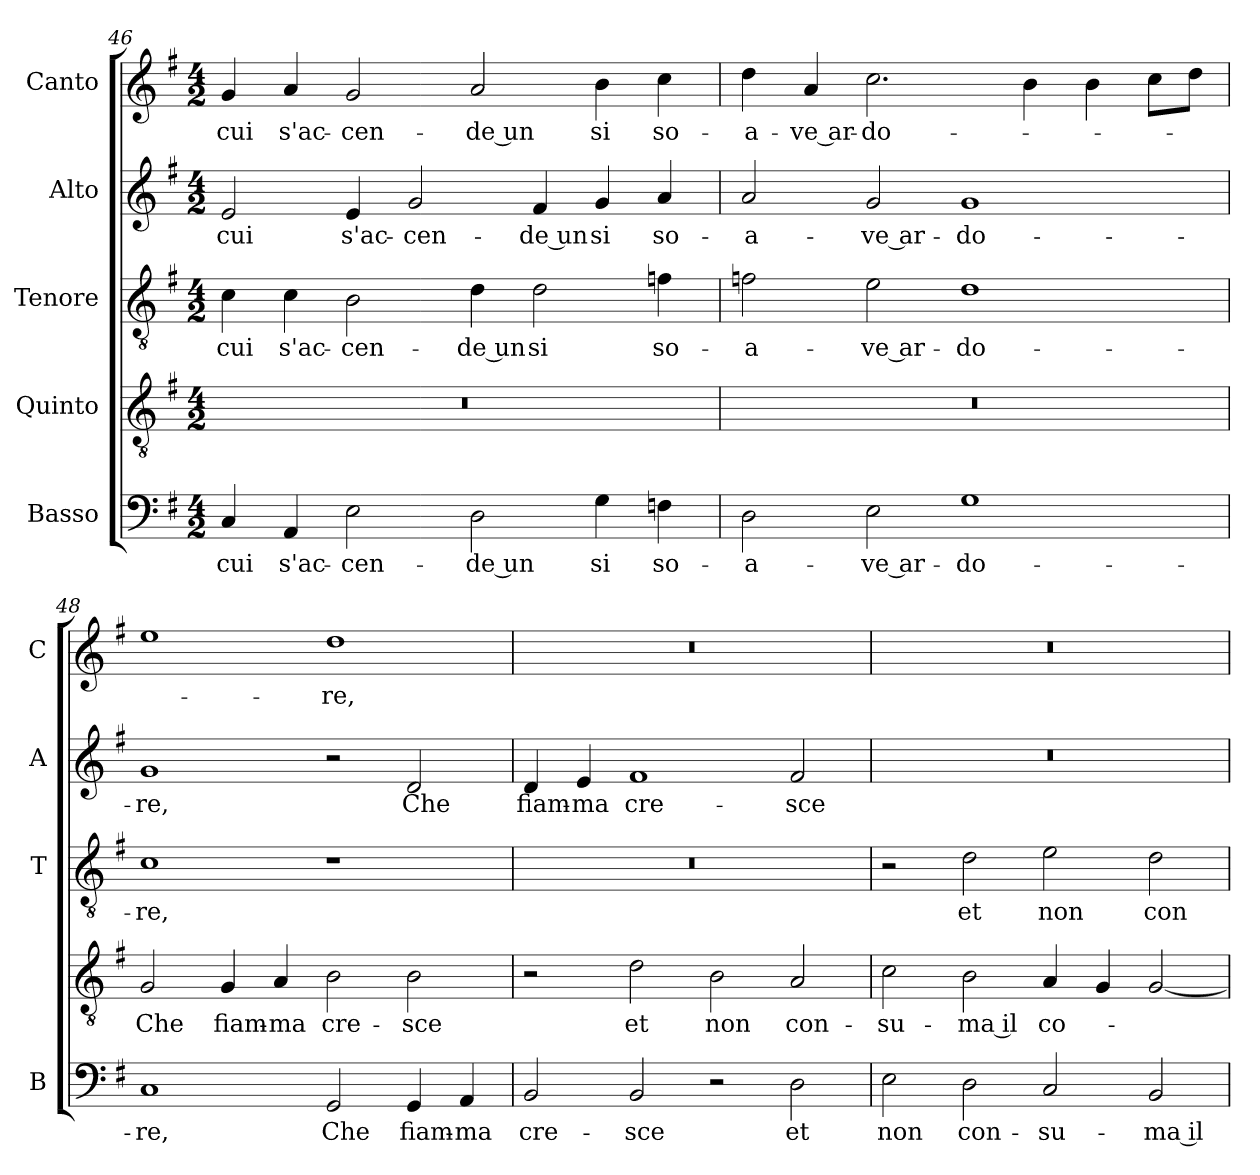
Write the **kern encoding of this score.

**kern	**text	**kern	**text	**kern	**text	**kern	**text	**kern	**text
*part5	*part5	*part4	*part4	*part3	*part3	*part2	*part2	*part1	*part1
*staff5	*staff5	*staff4	*staff4	*staff3	*staff3	*staff2	*staff2	*staff1	*staff1
*I"Basso	*	*I"Quinto	*	*I"Tenore	*	*I"Alto	*	*I"Canto	*
*I'B	*	*	*	*I'T	*	*I'A	*	*I'C	*
!!LO:PB:g=z
*clefF4	*	*clefGv2	*	*clefGv2	*	*clefG2	*	*clefG2	*
*k[f#]	*	*k[f#]	*	*k[f#]	*	*k[f#]	*	*k[f#]	*
*G:	*	*G:	*	*G:	*	*G:	*	*G:	*
*M4/2	*	*M4/2	*	*M4/2	*	*M4/2	*	*M4/2	*
=46	=46	=46	=46	=46	=46	=46	=46	=46	=46
!	!LO:LY:b	!	!	!	!	!	!	!	!
!	!	!	!	!	!LO:LY:b	!	!	!	!
!	!	!	!	!	!	!	!LO:LY:b	!	!
!	!	!	!	!	!	!	!	!	!LO:LY:b
4C/	cui	0r	.	4c\	cui	2e/	cui	4g/	cui
!	!LO:LY:b	!	!	!	!	!	!	!	!
!	!	!	!	!	!LO:LY:b	!	!	!	!
!	!	!	!	!	!	!	!	!	!LO:LY:b
4AA/	s'ac-	.	.	4c\	s'ac-	.	.	4a/	s'ac-
!	!LO:LY:b	!	!	!	!	!	!	!	!
!	!	!	!	!	!LO:LY:b	!	!	!	!
!	!	!	!	!	!	!	!LO:LY:b	!	!
!	!	!	!	!	!	!	!	!	!LO:LY:b
2E\	-cen-	.	.	2B\	-cen-	4e/	s'ac-	2g/	-cen-
!	!	!	!	!	!	!	!LO:LY:b	!	!
.	.	.	.	.	.	2g/	-cen-	.	.
!	!LO:LY:b	!	!	!	!	!	!	!	!
!	!	!	!	!	!LO:LY:b	!	!	!	!
!	!	!	!	!	!	!	!	!	!LO:LY:b
2D\	-de un	.	.	4d\	-de un	.	.	2a/	-de un
!	!	!	!	!	!LO:LY:b	!	!	!	!
!	!	!	!	!	!	!	!LO:LY:b	!	!
.	.	.	.	2d\	si	4f#/	-de un	.	.
!	!LO:LY:b	!	!	!	!	!	!	!	!
!	!	!	!	!	!	!	!LO:LY:b	!	!
!	!	!	!	!	!	!	!	!	!LO:LY:b
4G\	si	.	.	.	.	4g/	si	4b\	si
!	!LO:LY:b	!	!	!	!	!	!	!	!
!	!	!	!	!	!LO:LY:b	!	!	!	!
!	!	!	!	!	!	!	!LO:LY:b	!	!
!	!	!	!	!	!	!	!	!	!LO:LY:b
4Fn\	so-	.	.	4fn\	so-	4a/	so-	4cc\	so-
=47	=47	=47	=47	=47	=47	=47	=47	=47	=47
!	!LO:LY:b	!	!	!	!	!	!	!	!
!	!	!	!	!	!LO:LY:b	!	!	!	!
!	!	!	!	!	!	!	!LO:LY:b	!	!
!	!	!	!	!	!	!	!	!	!LO:LY:b
2D\	-a-	0r	.	2fn\	-a-	2a/	-a-	4dd\	-a-
!	!	!	!	!	!	!	!	!	!LO:LY:b
.	.	.	.	.	.	.	.	4a/	-ve ar-
!	!LO:LY:b	!	!	!	!	!	!	!	!
!	!	!	!	!	!LO:LY:b	!	!	!	!
!	!	!	!	!	!	!	!LO:LY:b	!	!
!	!	!	!	!	!	!	!	!	!LO:LY:b
2E\	-ve ar-	.	.	2e\	-ve ar-	2g/	-ve ar-	2.cc\	-do-
!	!LO:LY:b	!	!	!	!	!	!	!	!
!	!	!	!	!	!LO:LY:b	!	!	!	!
!	!	!	!	!	!	!	!LO:LY:b	!	!
1G	-do-	.	.	1d	-do-	1g	-do-	.	.
.	.	.	.	.	.	.	.	4b\	.
.	.	.	.	.	.	.	.	4b\	.
.	.	.	.	.	.	.	.	8cc\L	.
.	.	.	.	.	.	.	.	8dd\J	.
=48	=48	=48	=48	=48	=48	=48	=48	=48	=48
!	!LO:LY:b	!	!	!	!	!	!	!	!
!	!	!	!LO:LY:b	!	!	!	!	!	!
!	!	!	!	!	!LO:LY:b	!	!	!	!
!	!	!	!	!	!	!	!LO:LY:b	!	!
1C	-re,	2G/	Che	1c	-re,	1g	-re,	1ee	.
!	!	!	!LO:LY:b	!	!	!	!	!	!
.	.	4G/	fiam-	.	.	.	.	.	.
!	!	!	!LO:LY:b	!	!	!	!	!	!
.	.	4A/	-ma	.	.	.	.	.	.
!	!LO:LY:b	!	!	!	!	!	!	!	!
!	!	!	!LO:LY:b	!	!	!	!	!	!
!	!	!	!	!	!	!	!	!	!LO:LY:b
2GG/	Che	2B\	cre-	1r	.	2r	.	1dd	-re,
!	!LO:LY:b	!	!	!	!	!	!	!	!
!	!	!	!LO:LY:b	!	!	!	!	!	!
!	!	!	!	!	!	!	!LO:LY:b	!	!
4GG/	fiam-	2B\	-sce	.	.	2d/	Che	.	.
!	!LO:LY:b	!	!	!	!	!	!	!	!
4AA/	-ma	.	.	.	.	.	.	.	.
=49	=49	=49	=49	=49	=49	=49	=49	=49	=49
!	!LO:LY:b	!	!	!	!	!	!	!	!
!	!	!	!	!	!	!	!LO:LY:b	!	!
2BB/	cre-	2r	.	0r	.	4d/	fiam-	0r	.
!	!	!	!	!	!	!	!LO:LY:b	!	!
.	.	.	.	.	.	4e/	-ma	.	.
!	!LO:LY:b	!	!	!	!	!	!	!	!
!	!	!	!LO:LY:b	!	!	!	!	!	!
!	!	!	!	!	!	!	!LO:LY:b	!	!
2BB/	-sce	2d\	et	.	.	1f#	cre-	.	.
!	!	!	!LO:LY:b	!	!	!	!	!	!
2r	.	2B\	non	.	.	.	.	.	.
!	!LO:LY:b	!	!	!	!	!	!	!	!
!	!	!	!LO:LY:b	!	!	!	!	!	!
!	!	!	!	!	!	!	!LO:LY:b	!	!
2D\	et	2A/	con-	.	.	2f#/	-sce	.	.
!!LO:LB:g=z
=50	=50	=50	=50	=50	=50	=50	=50	=50	=50
!	!LO:LY:b	!	!	!	!	!	!	!	!
!	!	!	!LO:LY:b	!	!	!	!	!	!
2E\	non	2c\	-su-	2r	.	0r	.	0r	.
!	!LO:LY:b	!	!	!	!	!	!	!	!
!	!	!	!LO:LY:b	!	!	!	!	!	!
!	!	!	!	!	!LO:LY:b	!	!	!	!
2D\	con-	2B\	-ma il	2d\	et	.	.	.	.
!	!LO:LY:b	!	!	!	!	!	!	!	!
!	!	!	!LO:LY:b	!	!	!	!	!	!
!	!	!	!	!	!LO:LY:b	!	!	!	!
2C/	-su-	4A/	co-	2e\	non	.	.	.	.
.	.	4G/	.	.	.	.	.	.	.
!	!LO:LY:b	!	!	!	!	!	!	!	!
!	!	!	!	!	!LO:LY:b	!	!	!	!
2BB/	-ma il	[2G/	.	2d\	con-	.	.	.	.
=	=	=	=	=	=	=	=	=	=
*-	*-	*-	*-	*-	*-	*-	*-	*-	*-
